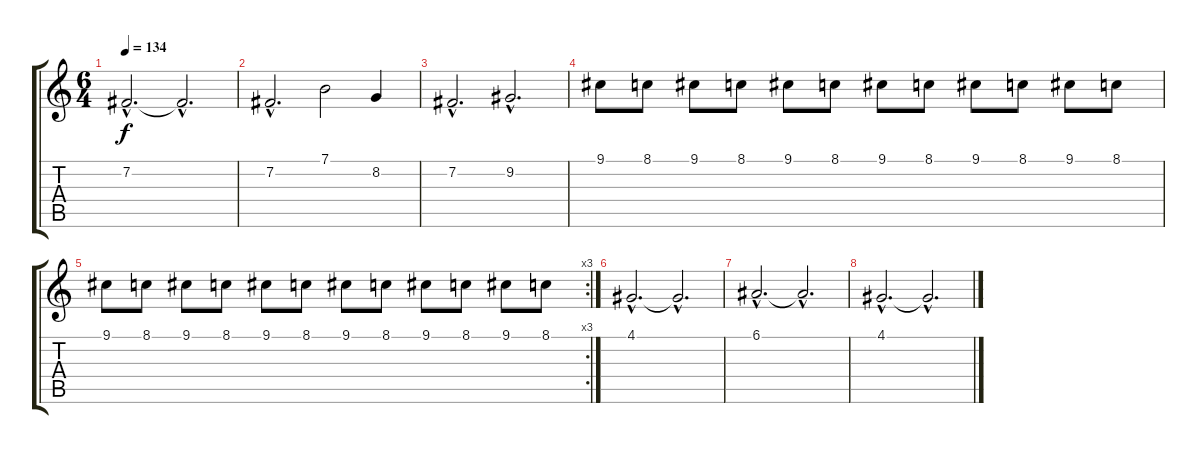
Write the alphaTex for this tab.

\track "" {instrument stringensemble1}
\staff {score tabs}
\tuning (E4 B3 G3 D3 A2 E2) {hide}
\ts (6 4)
\tempo 134
\clef g2
\ks c
7.2{hac}.2{d dy f} 7.2{hac t}.2{d} |
7.2{hac}.2{d} 7.1.2 8.2.4 |
7.2{hac}.2{d} 9.2{hac}.2{d} |
9.1.8{volume 9} 8.1.8 9.1.8 8.1.8 9.1.8 8.1.8 9.1.8 8.1.8 9.1.8 8.1.8 9.1.8 8.1.8 |
\rc 3
9.1.8{volume 6} 8.1.8 9.1.8 8.1.8 9.1.8 8.1.8 9.1.8 8.1.8 9.1.8 8.1.8 9.1.8 8.1.8 |
4.1{hac}.2{d volume 11} 4.1{hac t}.2{d} |
6.1{hac}.2{d volume 5} 6.1{hac t}.2{d} |
4.1{hac}.2{d volume 0} 4.1{hac t}.2{d}
